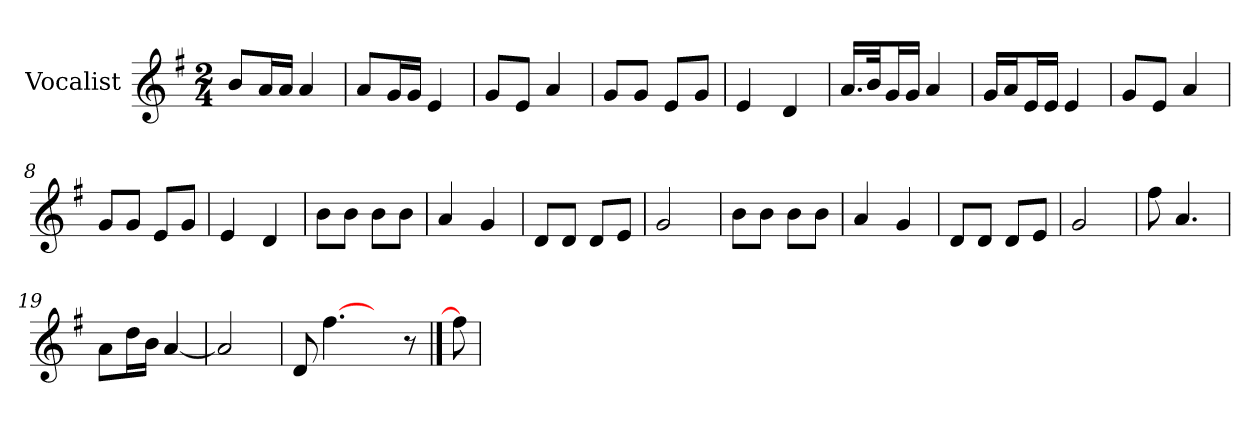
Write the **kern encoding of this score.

**kern
*part1
*staff1
*I"Vocalist
*k[f#]
*G:
*M2/4
=
8bL
16aL
16aJJ
4a
=1
8aL
16gL
16gJJ
4e
=2
8gL
8eJ
4a
=3
8gL
8gJ
8eL
8gJ
=4
4e
4d
=5
16.aLL
32bJk
16gL
16gJJ
4a
=6
16gLL
16aJ
16eL
16eJJ
4e
=7
8gL
8eJ
4a
=8
8gL
8gJ
8eL
8gJ
=9
4e
4d
=10
8bL
8bJ
8bL
8bJ
=11
4a
4g
=12
8dL
8dJ
8dL
8eJ
=13
2g
=14
8bL
8bJ
8bL
8bJ
=15
4a
4g
=16
8dL
8dJ
8dL
8eJ
=17
2g
=18
8ff#
4.a
=19
8aL
16ddL
16bJJ
[4a
=20
2a]
=21
8d
[4.ff#
8ryy
8r
==22
8ff#]
=
*-
